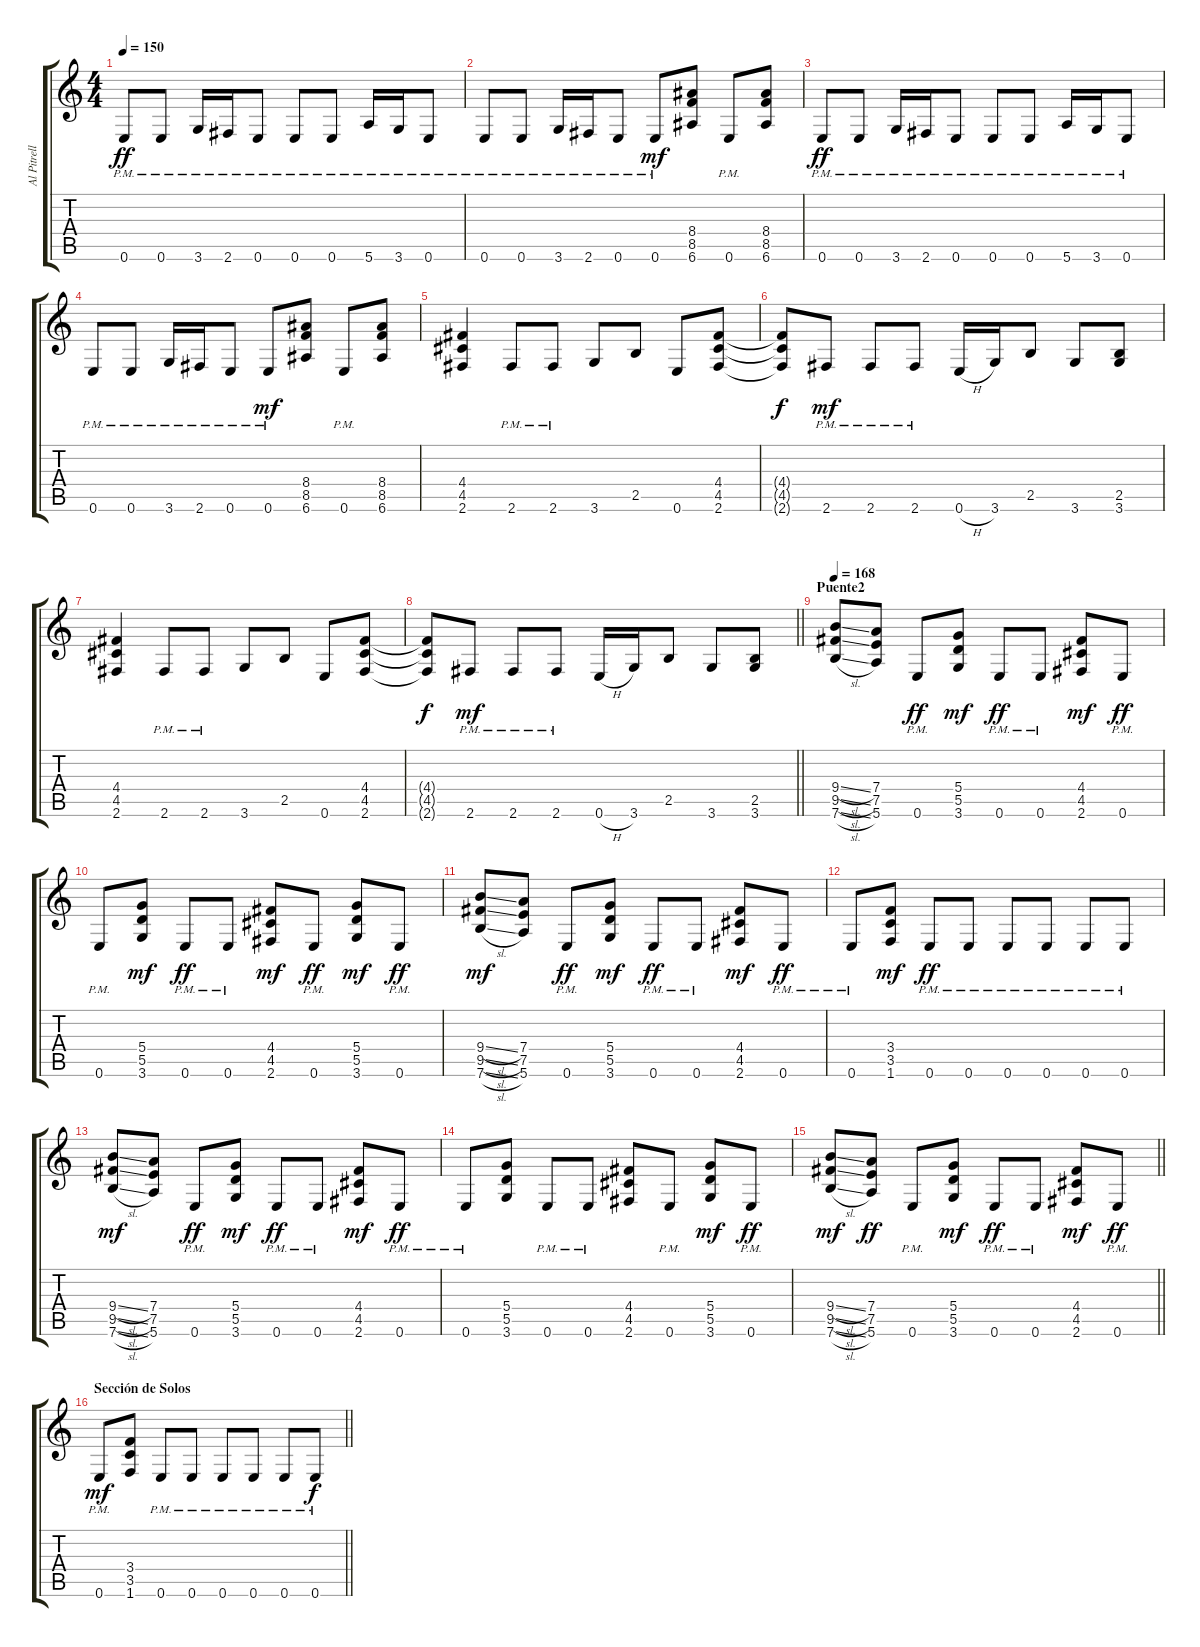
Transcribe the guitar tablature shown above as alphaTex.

\track ("Al Pitrelli Ritmo" "Al Pitrell") {instrument distortionguitar}
\staff {score tabs}
\tuning (E4 B3 G3 D3 A2 E2) {hide}
\ts (4 4)
\tempo 150
\clef g2
\ks c
0.6{pm}.8{dy ff} 0.6{pm}.8 3.6{pm}.16 2.6{pm}.16 0.6{pm}.8 0.6{pm}.8 0.6{pm}.8 5.6{pm}.16 3.6{pm}.16 0.6{pm}.8 |
0.6{pm}.8 0.6{pm}.8 3.6{pm}.16 2.6{pm}.16 0.6{pm}.8 0.6{pm}.8{dy mf} (8.4 8.5 6.6).8 0.6{pm}.8 (8.4 8.5 6.6).8 |
0.6{pm}.8{dy ff} 0.6{pm}.8 3.6{pm}.16 2.6{pm}.16 0.6{pm}.8 0.6{pm}.8 0.6{pm}.8 5.6{pm}.16 3.6{pm}.16 0.6{pm}.8 |
0.6{pm}.8 0.6{pm}.8 3.6{pm}.16 2.6{pm}.16 0.6{pm}.8 0.6{pm}.8{dy mf} (8.4 8.5 6.6).8 0.6{pm}.8 (8.4 8.5 6.6).8 |
(4.4 4.5 2.6).4 2.6{pm}.8 2.6{pm}.8 3.6.8 2.5.8 0.6.8 (4.4 4.5 2.6).8 |
(4.4{t} 4.5{t} 2.6{t}).8{dy f} 2.6{pm}.8{dy mf} 2.6{pm}.8 2.6{pm}.8 0.6{h}.16 3.6.16 2.5.8 3.6.8 (2.5 3.6).8 |
(4.4 4.5 2.6).4 2.6{pm}.8 2.6{pm}.8 3.6.8 2.5.8 0.6.8 (4.4 4.5 2.6).8 |
\barLineRight lightlight
(4.4{t} 4.5{t} 2.6{t}).8{dy f} 2.6{pm}.8{dy mf} 2.6{pm}.8 2.6{pm}.8 0.6{h}.16 3.6.16 2.5.8 3.6.8 (2.5 3.6).8 |
\section ("" "Puente2")
\tempo 168
(9.4{sl} 9.5{sl} 7.6{sl}).8 (7.4 7.5 5.6).8 0.6{pm}.8{dy ff} (5.4 5.5 3.6).8{dy mf} 0.6{pm}.8{dy ff} 0.6{pm}.8 (4.4 4.5 2.6).8{dy mf} 0.6{pm}.8{dy ff} |
0.6{pm}.8 (5.4 5.5 3.6).8{dy mf} 0.6{pm}.8{dy ff} 0.6{pm}.8 (4.4 4.5 2.6).8{dy mf} 0.6{pm}.8{dy ff} (5.4 5.5 3.6).8{dy mf} 0.6{pm}.8{dy ff} |
(9.4{sl} 9.5{sl} 7.6{sl}).8{dy mf} (7.4 7.5 5.6).8 0.6{pm}.8{dy ff} (5.4 5.5 3.6).8{dy mf} 0.6{pm}.8{dy ff} 0.6{pm}.8 (4.4 4.5 2.6).8{dy mf} 0.6{pm}.8{dy ff} |
0.6{pm}.8 (3.4 3.5 1.6).8{dy mf} 0.6{pm}.8{dy ff} 0.6{pm}.8 0.6{pm}.8 0.6{pm}.8 0.6{pm}.8 0.6{pm}.8 |
(9.4{sl} 9.5{sl} 7.6{sl}).8{dy mf} (7.4 7.5 5.6).8 0.6{pm}.8{dy ff} (5.4 5.5 3.6).8{dy mf} 0.6{pm}.8{dy ff} 0.6{pm}.8 (4.4 4.5 2.6).8{dy mf} 0.6{pm}.8{dy ff} |
0.6{pm}.8 (5.4 5.5 3.6).8 0.6{pm}.8 0.6{pm}.8 (4.4 4.5 2.6).8 0.6{pm}.8 (5.4 5.5 3.6).8{dy mf} 0.6{pm}.8{dy ff} |
\barLineRight lightlight
(9.4{sl} 9.5{sl} 7.6{sl}).8{dy mf} (7.4 7.5 5.6).8{dy ff} 0.6{pm}.8 (5.4 5.5 3.6).8{dy mf} 0.6{pm}.8{dy ff} 0.6{pm}.8 (4.4 4.5 2.6).8{dy mf} 0.6{pm}.8{dy ff} |
\section ("" "Sección de Solos")
\barLineRight lightlight
0.6{pm}.8{dy mf} (3.4 3.5 1.6).8 0.6{pm}.8 0.6{pm}.8 0.6{pm}.8 0.6{pm}.8 0.6{pm}.8 0.6{pm}.8{dy f}
